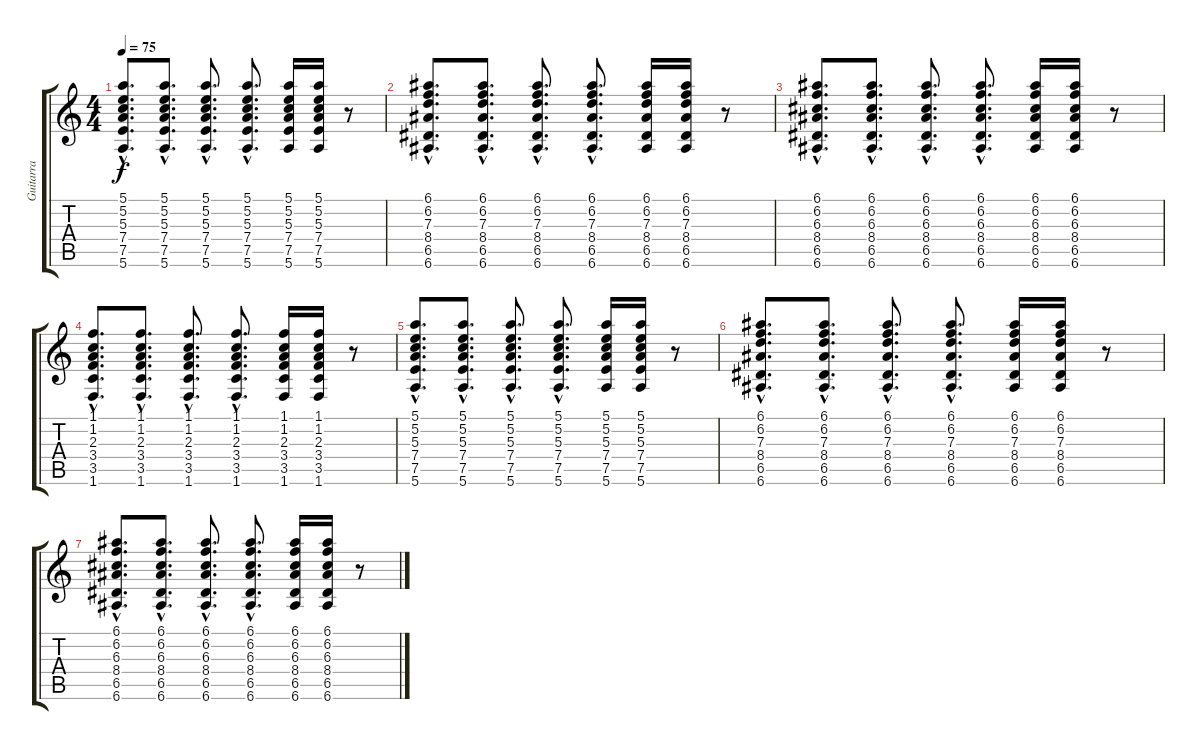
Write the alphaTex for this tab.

\track ("Guitarra" "Guitarra") {instrument acousticguitarsteel}
\staff {score tabs}
\tuning (E4 B3 G3 D3 A2 E2) {hide}
\ts (4 4)
\tempo 75
\clef g2
\ks c
(5.1{hac} 5.2{hac} 5.3{hac} 7.4{hac} 7.5{hac} 5.6{hac}).8{d dy f} (5.1{hac} 5.2{hac} 5.3{hac} 7.4{hac} 7.5{hac} 5.6{hac}).8{d} (5.1{hac} 5.2{hac} 5.3{hac} 7.4{hac} 7.5{hac} 5.6{hac}).8{d} (5.1{hac} 5.2{hac} 5.3{hac} 7.4{hac} 7.5{hac} 5.6{hac}).8{d} (5.1 5.2 5.3 7.4 7.5 5.6).16 (5.1 5.2 5.3 7.4 7.5 5.6).16 r.8 |
(6.1{hac} 6.2{hac} 7.3{hac} 8.4{hac} 6.5{hac} 6.6{hac}).8{d} (6.1{hac} 6.2{hac} 7.3{hac} 8.4{hac} 6.5{hac} 6.6{hac}).8{d} (6.1{hac} 6.2{hac} 7.3{hac} 8.4{hac} 6.5{hac} 6.6{hac}).8{d} (6.1{hac} 6.2{hac} 7.3{hac} 8.4{hac} 6.5{hac} 6.6{hac}).8{d} (6.1 6.2 7.3 8.4 6.5 6.6).16 (6.1 6.2 7.3 8.4 6.5 6.6).16 r.8 |
(6.1{hac} 6.2{hac} 6.3{hac} 8.4{hac} 6.5{hac} 6.6{hac}).8{d} (6.1{hac} 6.2{hac} 6.3{hac} 8.4{hac} 6.5{hac} 6.6{hac}).8{d} (6.1{hac} 6.2{hac} 6.3{hac} 8.4{hac} 6.5{hac} 6.6{hac}).8{d} (6.1{hac} 6.2{hac} 6.3{hac} 8.4{hac} 6.5{hac} 6.6{hac}).8{d} (6.1 6.2 6.3 8.4 6.5 6.6).16 (6.1 6.2 6.3 8.4 6.5 6.6).16 r.8 |
(1.1{hac} 1.2{hac} 2.3{hac} 3.4{hac} 3.5{hac} 1.6{hac}).8{d volume 0} (1.1{hac} 1.2{hac} 2.3{hac} 3.4{hac} 3.5{hac} 1.6{hac}).8{d} (1.1{hac} 1.2{hac} 2.3{hac} 3.4{hac} 3.5{hac} 1.6{hac}).8{d} (1.1{hac} 1.2{hac} 2.3{hac} 3.4{hac} 3.5{hac} 1.6{hac}).8{d} (1.1 1.2 2.3 3.4 3.5 1.6).16 (1.1 1.2 2.3 3.4 3.5 1.6).16 r.8 |
(5.1{hac} 5.2{hac} 5.3{hac} 7.4{hac} 7.5{hac} 5.6{hac}).8{d} (5.1{hac} 5.2{hac} 5.3{hac} 7.4{hac} 7.5{hac} 5.6{hac}).8{d} (5.1{hac} 5.2{hac} 5.3{hac} 7.4{hac} 7.5{hac} 5.6{hac}).8{d} (5.1{hac} 5.2{hac} 5.3{hac} 7.4{hac} 7.5{hac} 5.6{hac}).8{d} (5.1 5.2 5.3 7.4 7.5 5.6).16 (5.1 5.2 5.3 7.4 7.5 5.6).16 r.8 |
(6.1{hac} 6.2{hac} 7.3{hac} 8.4{hac} 6.5{hac} 6.6{hac}).8{d} (6.1{hac} 6.2{hac} 7.3{hac} 8.4{hac} 6.5{hac} 6.6{hac}).8{d} (6.1{hac} 6.2{hac} 7.3{hac} 8.4{hac} 6.5{hac} 6.6{hac}).8{d} (6.1{hac} 6.2{hac} 7.3{hac} 8.4{hac} 6.5{hac} 6.6{hac}).8{d} (6.1 6.2 7.3 8.4 6.5 6.6).16 (6.1 6.2 7.3 8.4 6.5 6.6).16 r.8 |
(6.1{hac} 6.2{hac} 6.3{hac} 8.4{hac} 6.5{hac} 6.6{hac}).8{d} (6.1{hac} 6.2{hac} 6.3{hac} 8.4{hac} 6.5{hac} 6.6{hac}).8{d} (6.1{hac} 6.2{hac} 6.3{hac} 8.4{hac} 6.5{hac} 6.6{hac}).8{d} (6.1{hac} 6.2{hac} 6.3{hac} 8.4{hac} 6.5{hac} 6.6{hac}).8{d} (6.1 6.2 6.3 8.4 6.5 6.6).16 (6.1 6.2 6.3 8.4 6.5 6.6).16 r.8
